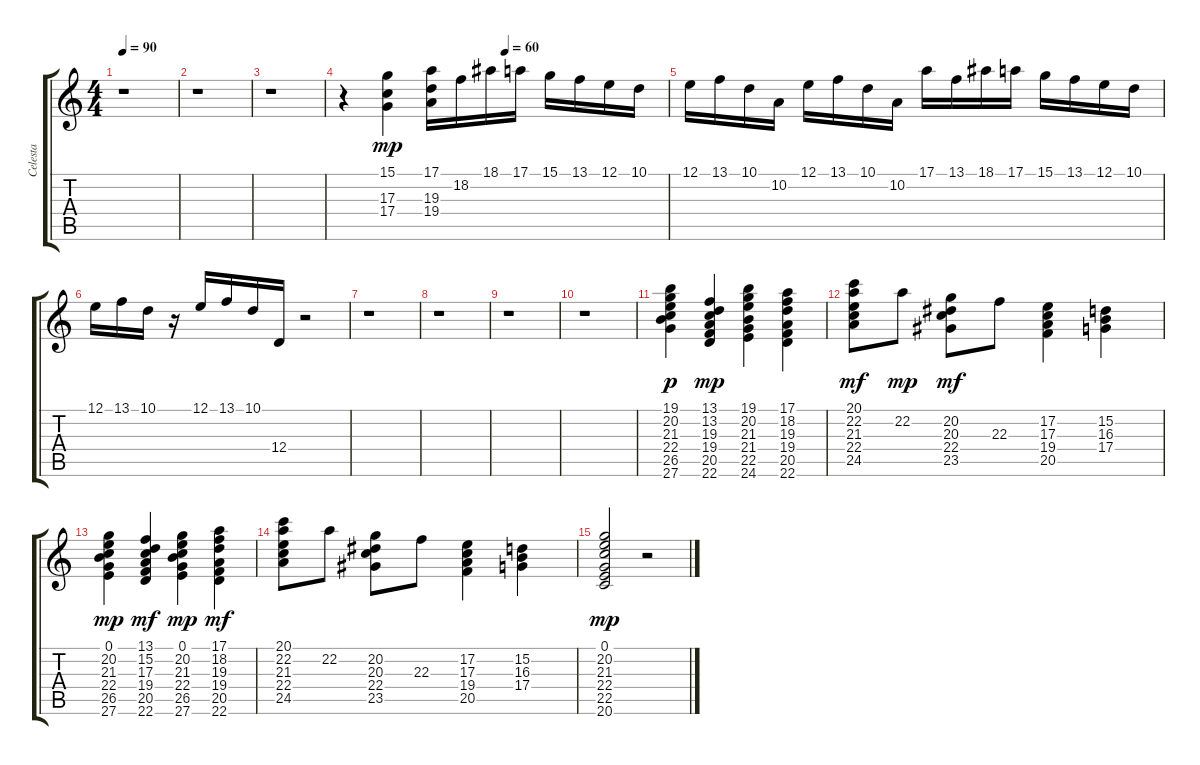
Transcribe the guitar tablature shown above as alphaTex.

\track ("Celesta" "Celesta") {instrument celesta}
\staff {score tabs}
\tuning (E4 B3 G3 D3 A2 E2) {hide}
\ts (4 4)
\tempo 90
\clef g2
\ks c
r.1{dy mp} |
r.1 |
r.1 |
\tempo (60 0.5)
r.4 (15.1 17.3 17.4).4 (17.1 19.3 19.4).16 18.2.16 18.1.16 17.1.16 15.1.16 13.1.16 12.1.16 10.1.16 |
12.1.16 13.1.16 10.1.16 10.2.16 12.1.16 13.1.16 10.1.16 10.2.16 17.1.16 13.1.16 18.1.16 17.1.16 15.1.16 13.1.16 12.1.16 10.1.16 |
12.1.16 13.1.16 10.1.16 r.16 12.1.16 13.1.16 10.1.16 12.4.16 r.2 |
r.1 |
r.1 |
r.1 |
r.1 |
(19.1 20.2 21.3 22.4 26.5 27.6).4{dy p} (13.1 13.2 19.3 19.4 20.5 22.6).4{dy mp} (19.1 20.2 21.3 21.4 22.5 24.6).4 (17.1 18.2 19.3 19.4 20.5 22.6).4 |
(20.1 22.2 21.3 22.4 24.5).8{dy mf} 22.2.8{dy mp} (20.2 20.3 22.4 23.5).8{dy mf} 22.3.8 (17.2 17.3 19.4 20.5).4 (15.2 16.3 17.4).4 |
(0.1 20.2 21.3 22.4 26.5 27.6).4{dy mp} (13.1 15.2 17.3 19.4 20.5 22.6).4{dy mf} (0.1 20.2 21.3 22.4 26.5 27.6).4{dy mp} (17.1 18.2 19.3 19.4 20.5 22.6).4{dy mf} |
(20.1 22.2 21.3 22.4 24.5).8 22.2.8 (20.2 20.3 22.4 23.5).8 22.3.8 (17.2 17.3 19.4 20.5).4 (15.2 16.3 17.4).4 |
(0.1 20.2 21.3 22.4 22.5 20.6).2{dy mp} r.2
